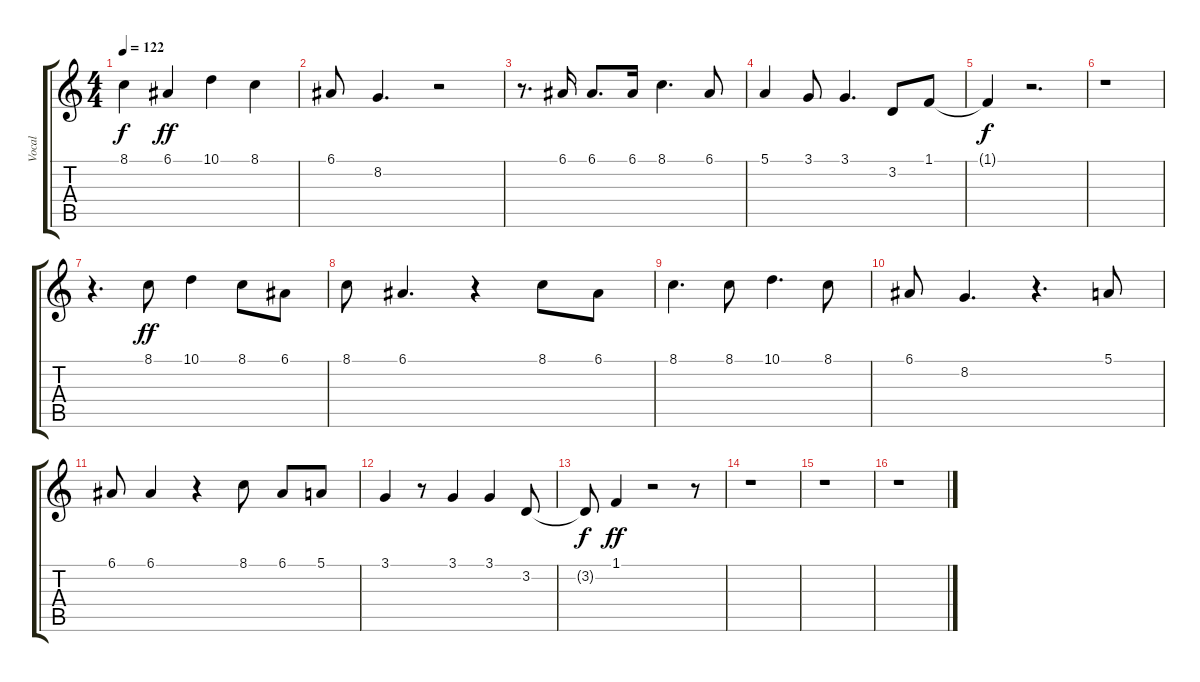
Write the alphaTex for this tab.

\track ("Vocal" "Vocal") {instrument flute}
\staff {score tabs}
\tuning (E4 B3 G3 D3 A2 E2) {hide}
\ts (4 4)
\tempo 122
\clef g2
\ks c
8.1{t}.4{dy f} 6.1.4{dy ff} 10.1.4 8.1.4 |
6.1.8 8.2.4{d} r.2 |
r.8{d} 6.1.16 6.1.8{d} 6.1.16 8.1.4{d} 6.1.8 |
5.1.4 3.1.8 3.1.4{d} 3.2.8 1.1.8 |
1.1{t}.4{dy f} r.2{d} |
r.1 |
r.4{d} 8.1.8{dy ff} 10.1.4 8.1.8 6.1.8 |
8.1.8 6.1.4{d} r.4 8.1.8 6.1.8 |
8.1.4{d} 8.1.8 10.1.4{d} 8.1.8 |
6.1.8 8.2.4{d} r.4{d} 5.1.8 |
6.1.8 6.1.4 r.4 8.1.8 6.1.8 5.1.8 |
3.1.4 r.8 3.1.4 3.1.4 3.2.8 |
3.2{t}.8{dy f} 1.1.4{dy ff} r.2 r.8 |
r.1 |
r.1 |
r.1
